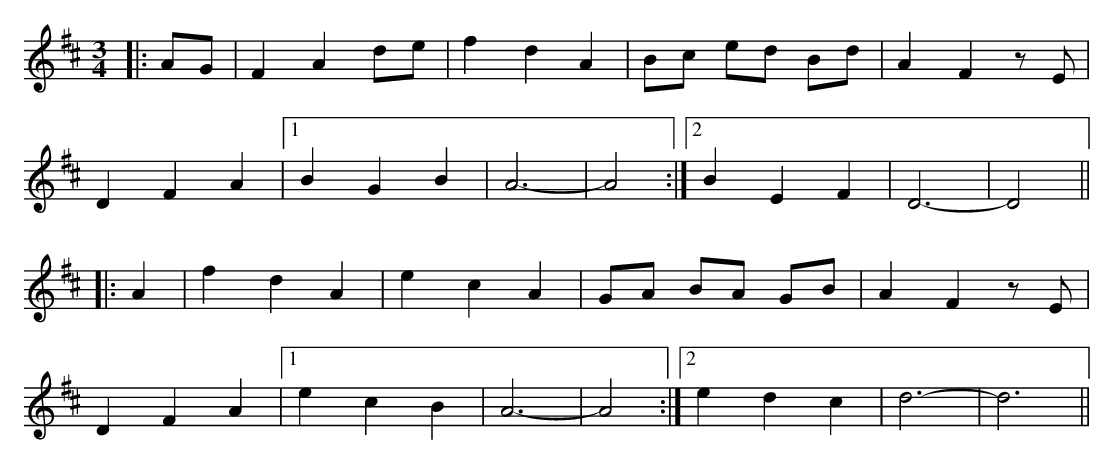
X:1
M:3/4
K:D
|:AG|F2 A2 de|f2d2A2|Bc ed Bd|A2F2 z E|
D2F2A2|1 B2G2B2|A6-|A4:|2 B2E2F2|D6-|D4||
|:A2|f2d2A2|e2c2A2|GA BA GB|A2F2 z E|
D2F2A2|1 e2c2B2|A6-|A4:|2 e2d2c2|d6-|d6||
